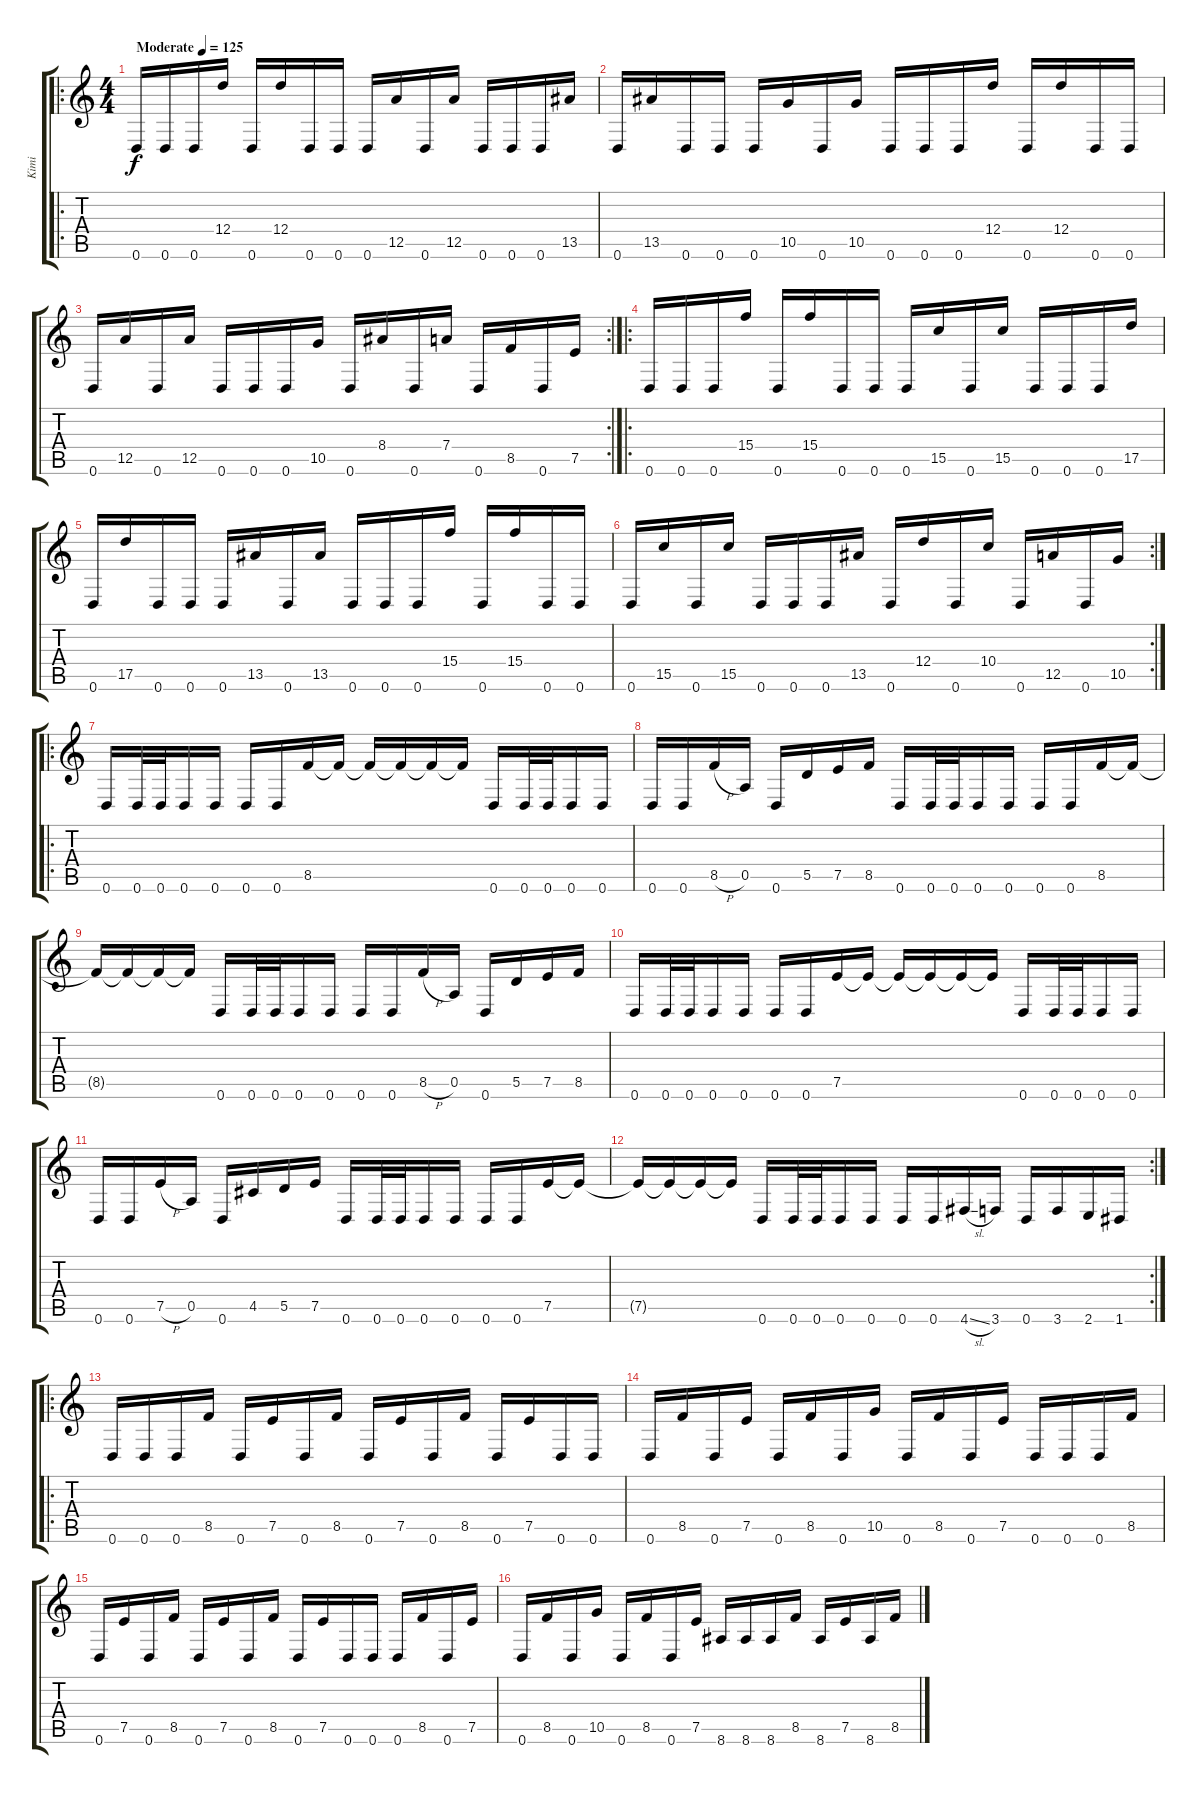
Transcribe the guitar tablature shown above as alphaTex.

\track ("Kimi" "Kimi") {instrument distortionguitar}
\staff {score tabs}
\tuning (E4 B3 G3 D3 A2 D2) {hide}
\ro
\ts (4 4)
\tempo (125 "Moderate")
\clef g2
\ks c
0.6.16{dy f instrument distortionguitar} 0.6.16 0.6.16 12.4.16 0.6.16 12.4.16 0.6.16 0.6.16 0.6.16 12.5.16 0.6.16 12.5.16 0.6.16 0.6.16 0.6.16 13.5.16 |
0.6.16 13.5.16 0.6.16 0.6.16 0.6.16 10.5.16 0.6.16 10.5.16 0.6.16 0.6.16 0.6.16 12.4.16 0.6.16 12.4.16 0.6.16 0.6.16 |
\rc 2
0.6.16 12.5.16 0.6.16 12.5.16 0.6.16 0.6.16 0.6.16 10.5.16 0.6.16 8.4.16 0.6.16 7.4.16 0.6.16 8.5.16 0.6.16 7.5.16 |
\ro
0.6.16 0.6.16 0.6.16 15.4.16 0.6.16 15.4.16 0.6.16 0.6.16 0.6.16 15.5.16 0.6.16 15.5.16 0.6.16 0.6.16 0.6.16 17.5.16 |
0.6.16 17.5.16 0.6.16 0.6.16 0.6.16 13.5.16 0.6.16 13.5.16 0.6.16 0.6.16 0.6.16 15.4.16 0.6.16 15.4.16 0.6.16 0.6.16 |
\rc 2
0.6.16 15.5.16 0.6.16 15.5.16 0.6.16 0.6.16 0.6.16 13.5.16 0.6.16 12.4.16 0.6.16 10.4.16 0.6.16 12.5.16 0.6.16 10.5.16 |
\ro
0.6.16 0.6.32 0.6.32 0.6.16 0.6.16 0.6.16 0.6.16 8.5.16 8.5{t}.16 8.5{t}.16 8.5{t}.16 8.5{t}.16 8.5{t}.16 0.6.16 0.6.32 0.6.32 0.6.16 0.6.16 |
0.6.16 0.6.16 8.5{h}.16 0.5.16 0.6.16 5.5.16 7.5.16 8.5.16 0.6.16 0.6.32 0.6.32 0.6.16 0.6.16 0.6.16 0.6.16 8.5.16 8.5{t}.16 |
8.5{t}.16 8.5{t}.16 8.5{t}.16 8.5{t}.16 0.6.16 0.6.32 0.6.32 0.6.16 0.6.16 0.6.16 0.6.16 8.5{h}.16 0.5.16 0.6.16 5.5.16 7.5.16 8.5.16 |
0.6.16 0.6.32 0.6.32 0.6.16 0.6.16 0.6.16 0.6.16 7.5.16 7.5{t}.16 7.5{t}.16 7.5{t}.16 7.5{t}.16 7.5{t}.16 0.6.16 0.6.32 0.6.32 0.6.16 0.6.16 |
0.6.16 0.6.16 7.5{h}.16 0.5.16 0.6.16 4.5.16 5.5.16 7.5.16 0.6.16 0.6.32 0.6.32 0.6.16 0.6.16 0.6.16 0.6.16 7.5.16 7.5{t}.16 |
\rc 2
7.5{t}.16 7.5{t}.16 7.5{t}.16 7.5{t}.16 0.6.16 0.6.32 0.6.32 0.6.16 0.6.16 0.6.16 0.6.16 4.6{sl}.16 3.6.16 0.6.16 3.6.16 2.6.16 1.6.16 |
\ro
0.6.16 0.6.16 0.6.16 8.5.16 0.6.16 7.5.16 0.6.16 8.5.16 0.6.16 7.5.16 0.6.16 8.5.16 0.6.16 7.5.16 0.6.16 0.6.16 |
0.6.16 8.5.16 0.6.16 7.5.16 0.6.16 8.5.16 0.6.16 10.5.16 0.6.16 8.5.16 0.6.16 7.5.16 0.6.16 0.6.16 0.6.16 8.5.16 |
0.6.16 7.5.16 0.6.16 8.5.16 0.6.16 7.5.16 0.6.16 8.5.16 0.6.16 7.5.16 0.6.16 0.6.16 0.6.16 8.5.16 0.6.16 7.5.16 |
0.6.16 8.5.16 0.6.16 10.5.16 0.6.16 8.5.16 0.6.16 7.5.16 8.6.16 8.6.16 8.6.16 8.5.16 8.6.16 7.5.16 8.6.16 8.5.16
